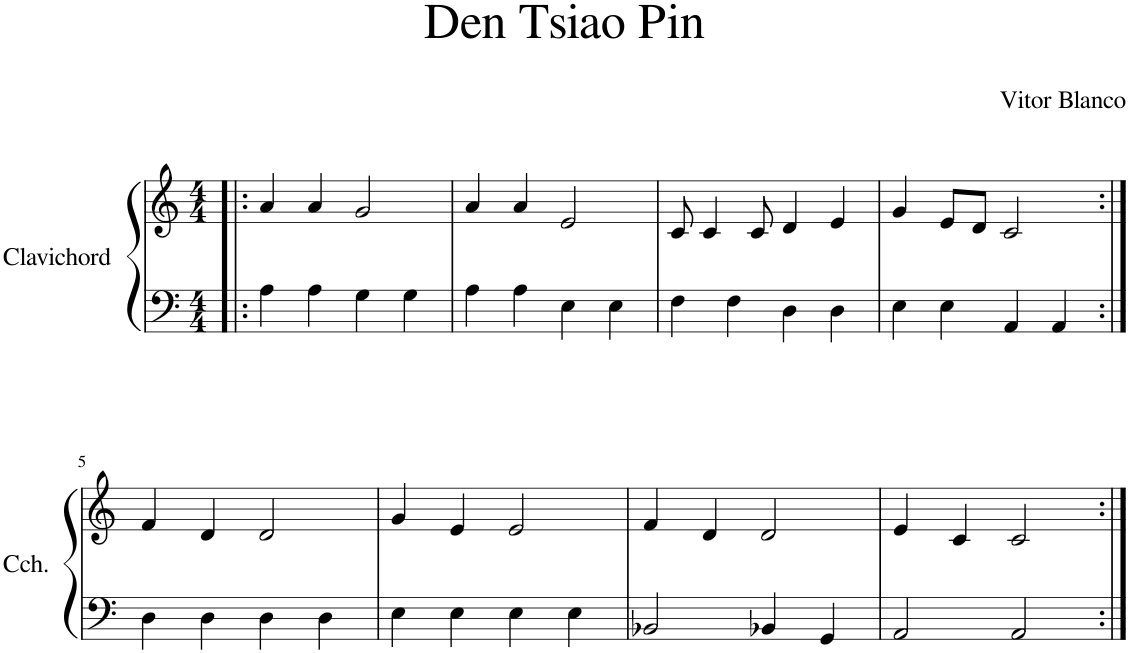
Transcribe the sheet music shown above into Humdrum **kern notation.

**kern	**kern
*part1	*part1
*staff2	*staff1
*I"Clavichord	*
*I'Cch.	*
*clefF4	*clefG2
*k[]	*k[]
*M4/4	*M4/4
=1!|:	=1!|:
4A\	4a/
4A\	4a/
4G\	2g/
4G\	.
=2	=2
4A\	4a/
4A\	4a/
4E\	2e/
4E\	.
=3	=3
4F\	8c/
.	4c/
4F\	.
.	8c/
4D\	4d/
4D\	4e/
=4	=4
4E\	4g/
4E\	8e/L
.	8d/J
4AA/	2c/
4AA/	.
!!LO:LB:g=z
=5:|!	=5:|!
4D\	4f/
4D\	4d/
4D\	2d/
4D\	.
=6	=6
4E\	4g/
4E\	4e/
4E\	2e/
4E\	.
=7	=7
2BB-X/	4f/
.	4d/
4BB-X/	2d/
4GG/	.
=8	=8
2AA/	4e/
.	4c/
2AA/	2c/
=:|!	=:|!
*-	*-
